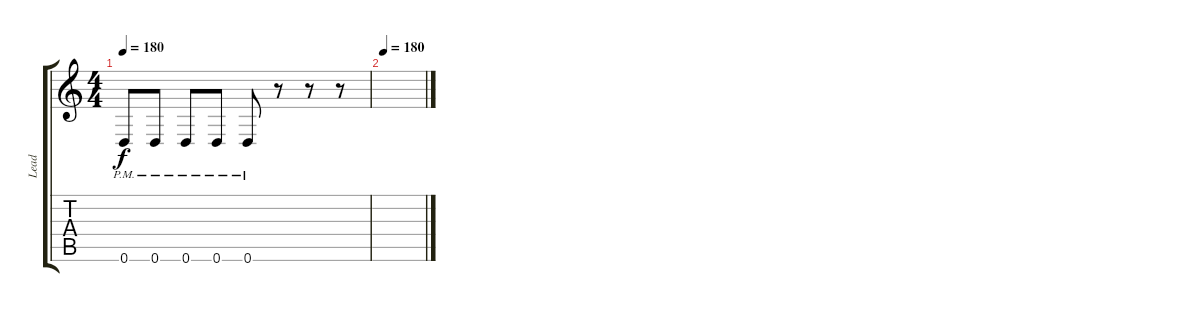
\track ("Lead" "Lead") {instrument overdrivenguitar}
\staff {score tabs}
\tuning (E4 B3 G3 D3 A2 D2) {hide}
\ts (4 4)
\tempo 180
\clef g2
\ks c
0.6{pm}.8{dy f} 0.6{pm}.8 0.6{pm}.8 0.6{pm}.8 0.6{pm}.8 r.8 r.8 r.8 |
\tempo 180
